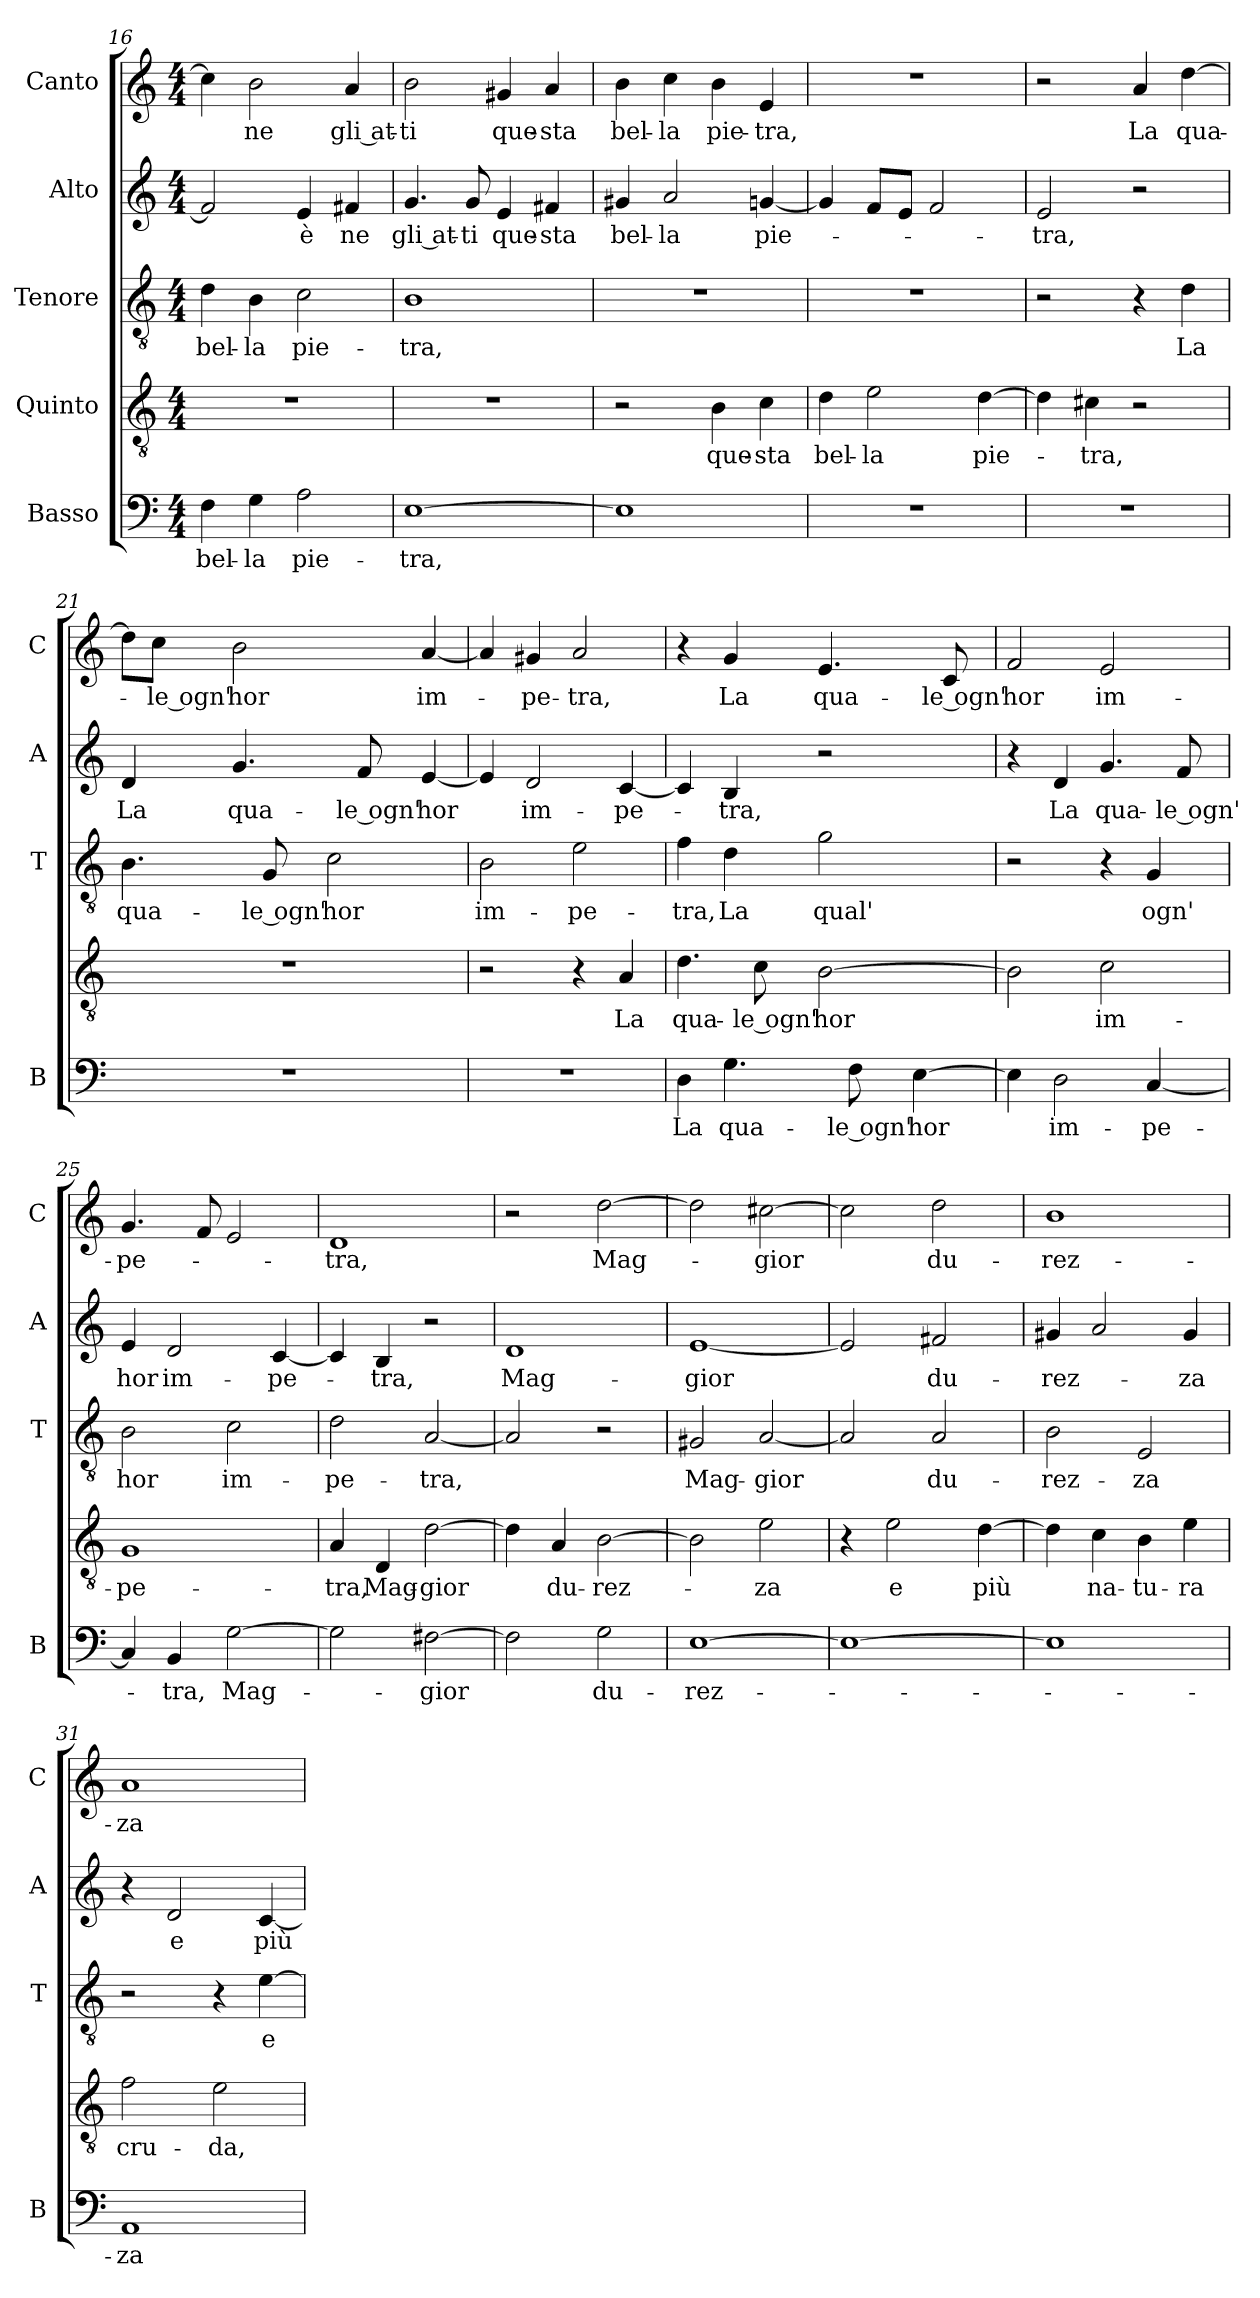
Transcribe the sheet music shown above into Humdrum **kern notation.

**kern	**text	**kern	**text	**kern	**text	**kern	**text	**kern	**text
*part5	*part5	*part4	*part4	*part3	*part3	*part2	*part2	*part1	*part1
*staff5	*staff5	*staff4	*staff4	*staff3	*staff3	*staff2	*staff2	*staff1	*staff1
*I"Basso	*	*I"Quinto	*	*I"Tenore	*	*I"Alto	*	*I"Canto	*
*I'B	*	*	*	*I'T	*	*I'A	*	*I'C	*
*clefF4	*	*clefGv2	*	*clefGv2	*	*clefG2	*	*clefG2	*
*k[]	*	*k[]	*	*k[]	*	*k[]	*	*k[]	*
*C:	*	*C:	*	*C:	*	*C:	*	*C:	*
*M4/4	*	*M4/4	*	*M4/4	*	*M4/4	*	*M4/4	*
=16	=16	=16	=16	=16	=16	=16	=16	=16	=16
!	!LO:LY:b	!	!	!	!LO:LY:b	!	!	!	!
4F\	bel-	1r	.	4d\	bel-	2f/]	.	4cc\]	.
!	!LO:LY:b	!	!	!	!LO:LY:b	!	!	!	!LO:LY:b
4G\	-la	.	.	4B\	-la	.	.	2b\	ne
!	!LO:LY:b	!	!	!	!LO:LY:b	!	!LO:LY:b	!	!
2A\	pie-	.	.	2c\	pie-	4e/	è	.	.
!	!	!	!	!	!	!	!LO:LY:b	!	!LO:LY:b
.	.	.	.	.	.	4f#X/	ne	4a/	gli at-
=17	=17	=17	=17	=17	=17	=17	=17	=17	=17
!	!LO:LY:b	!	!	!	!LO:LY:b	!	!LO:LY:b	!	!LO:LY:b
[1E	-tra,	1r	.	1B	-tra,	4.g/	gli at-	2b\	-ti
!	!	!	!	!	!	!	!LO:LY:b	!	!
.	.	.	.	.	.	8g/	-ti	.	.
!	!	!	!	!	!	!	!LO:LY:b	!	!LO:LY:b
.	.	.	.	.	.	4e/	que-	4g#X/	que-
!	!	!	!	!	!	!	!LO:LY:b	!	!LO:LY:b
.	.	.	.	.	.	4f#X/	-sta	4a/	-sta
=18	=18	=18	=18	=18	=18	=18	=18	=18	=18
!	!	!	!	!	!	!	!LO:LY:b	!	!LO:LY:b
1E]	.	2r	.	1r	.	4g#X/	bel-	4b\	bel-
!	!	!	!	!	!	!	!LO:LY:b	!	!LO:LY:b
.	.	.	.	.	.	2a/	-la	4cc\	-la
!	!	!	!LO:LY:b	!	!	!	!	!	!LO:LY:b
.	.	4B\	que-	.	.	.	.	4b\	pie-
!	!	!	!LO:LY:b	!	!	!	!LO:LY:b	!	!LO:LY:b
.	.	4c\	-sta	.	.	[4gn/	pie-	4e/	-tra,
=19	=19	=19	=19	=19	=19	=19	=19	=19	=19
!	!	!	!LO:LY:b	!	!	!	!	!	!
1r	.	4d\	bel-	1r	.	4g/]	.	1r	.
!	!	!	!LO:LY:b	!	!	!	!	!	!
.	.	2e\	-la	.	.	8f/L	.	.	.
.	.	.	.	.	.	8e/J	.	.	.
.	.	.	.	.	.	2f/	.	.	.
!	!	!	!LO:LY:b	!	!	!	!	!	!
.	.	[4d\	pie-	.	.	.	.	.	.
!!LO:LB:g=z
=20	=20	=20	=20	=20	=20	=20	=20	=20	=20
!	!	!	!	!	!	!	!LO:LY:b	!	!
1r	.	4d\]	.	2r	.	2e/	-tra,	2r	.
!	!	!	!LO:LY:b	!	!	!	!	!	!
.	.	4c#X\	-tra,	.	.	.	.	.	.
!	!	!	!	!	!	!	!	!	!LO:LY:b
.	.	2r	.	4r	.	2r	.	4a/	La
!	!	!	!	!	!LO:LY:b	!	!	!	!LO:LY:b
.	.	.	.	4d\	La	.	.	[4dd\	qua-
=21	=21	=21	=21	=21	=21	=21	=21	=21	=21
!	!	!	!	!	!LO:LY:b	!	!LO:LY:b	!	!
1r	.	1r	.	4.B\	qua-	4d/	La	8dd\L]	.
!	!	!	!	!	!	!	!	!	!LO:LY:b
.	.	.	.	.	.	.	.	8cc\J	-le ogn'
!	!	!	!	!	!	!	!LO:LY:b	!	!LO:LY:b
.	.	.	.	.	.	4.g/	qua-	2b\	hor
!	!	!	!	!	!LO:LY:b	!	!	!	!
.	.	.	.	8G/	-le ogn'	.	.	.	.
!	!	!	!	!	!LO:LY:b	!	!	!	!
.	.	.	.	2c\	hor	.	.	.	.
!	!	!	!	!	!	!	!LO:LY:b	!	!
.	.	.	.	.	.	8f/	-le ogn'	.	.
!	!	!	!	!	!	!	!LO:LY:b	!	!LO:LY:b
.	.	.	.	.	.	[4e/	hor	[4a/	im-
=22	=22	=22	=22	=22	=22	=22	=22	=22	=22
!	!	!	!	!	!LO:LY:b	!	!	!	!
1r	.	2r	.	2B\	im-	4e/]	.	4a/]	.
!	!	!	!	!	!	!	!LO:LY:b	!	!LO:LY:b
.	.	.	.	.	.	2d/	im-	4g#X/	-pe-
!	!	!	!	!	!LO:LY:b	!	!	!	!LO:LY:b
.	.	4r	.	2e\	-pe-	.	.	2a/	-tra,
!	!	!	!LO:LY:b	!	!	!	!LO:LY:b	!	!
.	.	4A/	La	.	.	[4c/	-pe-	.	.
=23	=23	=23	=23	=23	=23	=23	=23	=23	=23
!	!LO:LY:b	!	!LO:LY:b	!	!LO:LY:b	!	!	!	!
4D\	La	4.d\	qua-	4f\	-tra,	4c/]	.	4r	.
!	!LO:LY:b	!	!	!	!LO:LY:b	!	!LO:LY:b	!	!LO:LY:b
4.G\	qua-	.	.	4d\	La	4B/	-tra,	4g/	La
!	!	!	!LO:LY:b	!	!	!	!	!	!
.	.	8c\	-le ogn'	.	.	.	.	.	.
!	!	!	!LO:LY:b	!	!LO:LY:b	!	!	!	!LO:LY:b
.	.	[2B\	hor	2g\	qual'	2r	.	4.e/	qua-
!	!LO:LY:b	!	!	!	!	!	!	!	!
8F\	-le ogn'	.	.	.	.	.	.	.	.
!	!LO:LY:b	!	!	!	!	!	!	!	!
[4E\	hor	.	.	.	.	.	.	.	.
!	!	!	!	!	!	!	!	!	!LO:LY:b
.	.	.	.	.	.	.	.	8c/	-le ogn'
=24	=24	=24	=24	=24	=24	=24	=24	=24	=24
!	!	!	!	!	!	!	!	!	!LO:LY:b
4E\]	.	2B\]	.	2r	.	4r	.	2f/	hor
!	!LO:LY:b	!	!	!	!	!	!LO:LY:b	!	!
2D\	im-	.	.	.	.	4d/	La	.	.
!	!	!	!LO:LY:b	!	!	!	!LO:LY:b	!	!LO:LY:b
.	.	2c\	im-	4r	.	4.g/	qua-	2e/	im-
!	!LO:LY:b	!	!	!	!LO:LY:b	!	!	!	!
[4C/	-pe-	.	.	4G/	ogn'	.	.	.	.
!	!	!	!	!	!	!	!LO:LY:b	!	!
.	.	.	.	.	.	8f/	-le ogn'	.	.
=25	=25	=25	=25	=25	=25	=25	=25	=25	=25
!	!	!	!LO:LY:b	!	!LO:LY:b	!	!LO:LY:b	!	!LO:LY:b
4C/]	.	1G	-pe-	2B\	hor	4e/	hor	4.g/	-pe-
!	!LO:LY:b	!	!	!	!	!	!LO:LY:b	!	!
4BB/	-tra,	.	.	.	.	2d/	im-	.	.
.	.	.	.	.	.	.	.	8f/	.
!	!LO:LY:b	!	!	!	!LO:LY:b	!	!	!	!
[2G\	Mag-	.	.	2c\	im-	.	.	2e/	.
!	!	!	!	!	!	!	!LO:LY:b	!	!
.	.	.	.	.	.	[4c/	-pe-	.	.
!!LO:LB:g=z
=26	=26	=26	=26	=26	=26	=26	=26	=26	=26
!	!	!	!LO:LY:b	!	!LO:LY:b	!	!	!	!LO:LY:b
2G\]	.	4A/	-tra,	2d\	-pe-	4c/]	.	1d	-tra,
!	!	!	!LO:LY:b	!	!	!	!LO:LY:b	!	!
.	.	4D/	Mag-	.	.	4B/	-tra,	.	.
!	!LO:LY:b	!	!LO:LY:b	!	!LO:LY:b	!	!	!	!
[2F#X\	-gior	[2d\	-gior	[2A/	-tra,	2r	.	.	.
=27	=27	=27	=27	=27	=27	=27	=27	=27	=27
!	!	!	!	!	!	!	!LO:LY:b	!	!
2F#\]	.	4d\]	.	2A/]	.	1d	Mag-	2r	.
!	!	!	!LO:LY:b	!	!	!	!	!	!
.	.	4A/	du-	.	.	.	.	.	.
!	!LO:LY:b	!	!LO:LY:b	!	!	!	!	!	!LO:LY:b
2G\	du-	[2B\	-rez-	2r	.	.	.	[2dd\	Mag-
=28	=28	=28	=28	=28	=28	=28	=28	=28	=28
!	!LO:LY:b	!	!	!	!LO:LY:b	!	!LO:LY:b	!	!
[1E	-rez-	2B\]	.	2G#X/	Mag-	[1e	-gior	2dd\]	.
!	!	!	!LO:LY:b	!	!LO:LY:b	!	!	!	!LO:LY:b
.	.	2e\	-za	[2A/	-gior	.	.	[2cc#X\	-gior
=29	=29	=29	=29	=29	=29	=29	=29	=29	=29
1E_	.	4r	.	2A/]	.	2e/]	.	2cc#\]	.
!	!	!	!LO:LY:b	!	!	!	!	!	!
.	.	2e\	e	.	.	.	.	.	.
!	!	!	!	!	!LO:LY:b	!	!LO:LY:b	!	!LO:LY:b
.	.	.	.	2A/	du-	2f#X/	du-	2dd\	du-
!	!	!	!LO:LY:b	!	!	!	!	!	!
.	.	[4d\	più	.	.	.	.	.	.
=30	=30	=30	=30	=30	=30	=30	=30	=30	=30
!	!	!	!	!	!LO:LY:b	!	!LO:LY:b	!	!LO:LY:b
1E]	.	4d\]	.	2B\	-rez-	4g#X/	-rez-	1b	-rez-
!	!	!	!LO:LY:b	!	!	!	!	!	!
.	.	4c\	na-	.	.	2a/	.	.	.
!	!	!	!LO:LY:b	!	!LO:LY:b	!	!	!	!
.	.	4B\	-tu-	2E/	-za	.	.	.	.
!	!	!	!LO:LY:b	!	!	!	!LO:LY:b	!	!
.	.	4e\	-ra	.	.	4g#/	-za	.	.
=31	=31	=31	=31	=31	=31	=31	=31	=31	=31
!	!LO:LY:b	!	!LO:LY:b	!	!	!	!	!	!LO:LY:b
1AA	-za	2f\	cru-	2r	.	4r	.	1a	-za
!	!	!	!	!	!	!	!LO:LY:b	!	!
.	.	.	.	.	.	2d/	e	.	.
!	!	!	!LO:LY:b	!	!	!	!	!	!
.	.	2e\	-da,	4r	.	.	.	.	.
!	!	!	!	!	!LO:LY:b	!	!LO:LY:b	!	!
.	.	.	.	[4e\	e	[4c/	più	.	.
=	=	=	=	=	=	=	=	=	=
*-	*-	*-	*-	*-	*-	*-	*-	*-	*-
